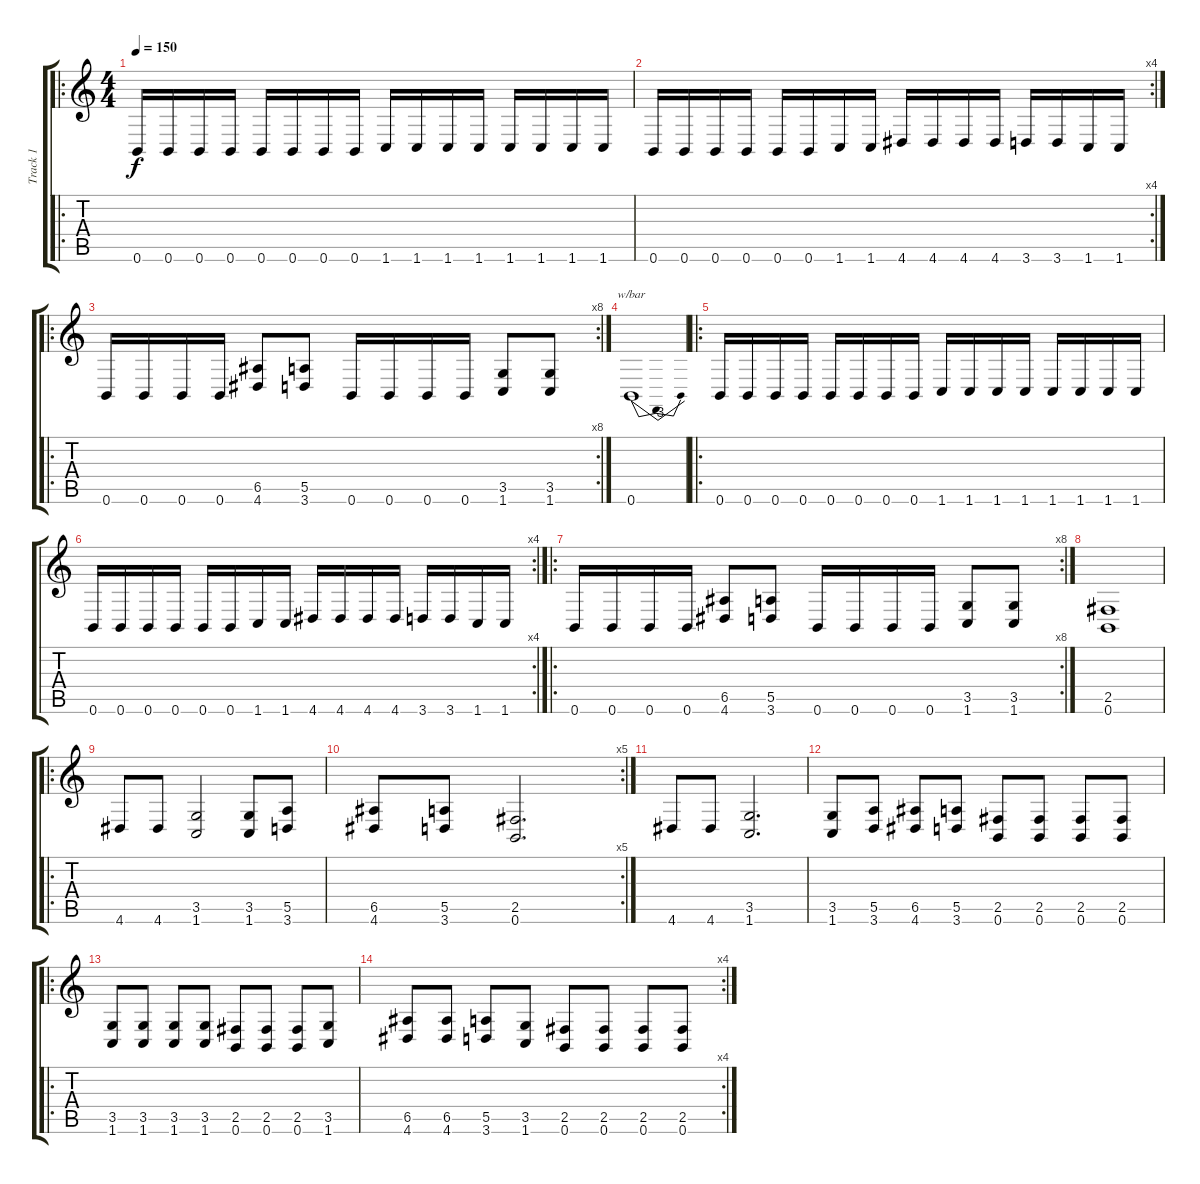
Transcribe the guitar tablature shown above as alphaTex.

\track ("Track 1" "Track 1") {instrument distortionguitar}
\staff {score tabs}
\tuning (B3 Gb3 D3 A2 E2 B1) {hide}
\ro
\ts (4 4)
\tempo 150
\clef g2
\ks c
0.6.16{dy f} 0.6.16 0.6.16 0.6.16 0.6.16 0.6.16 0.6.16 0.6.16 1.6.16 1.6.16 1.6.16 1.6.16 1.6.16 1.6.16 1.6.16 1.6.16 |
\rc 4
0.6.16 0.6.16 0.6.16 0.6.16 0.6.16 0.6.16 1.6.16 1.6.16 4.6.16 4.6.16 4.6.16 4.6.16 3.6.16 3.6.16 1.6.16 1.6.16 |
\ro
\rc 8
0.6.16 0.6.16 0.6.16 0.6.16 (6.5 4.6).8 (5.5 3.6).8 0.6.16 0.6.16 0.6.16 0.6.16 (3.5 1.6).8 (3.5 1.6).8 |
0.6.1{tbe (dip default 0 0 30 -12 60 0)} |
\ro
0.6.16 0.6.16 0.6.16 0.6.16 0.6.16 0.6.16 0.6.16 0.6.16 1.6.16 1.6.16 1.6.16 1.6.16 1.6.16 1.6.16 1.6.16 1.6.16 |
\rc 4
0.6.16 0.6.16 0.6.16 0.6.16 0.6.16 0.6.16 1.6.16 1.6.16 4.6.16 4.6.16 4.6.16 4.6.16 3.6.16 3.6.16 1.6.16 1.6.16 |
\ro
\rc 8
0.6.16 0.6.16 0.6.16 0.6.16 (6.5 4.6).8 (5.5 3.6).8 0.6.16 0.6.16 0.6.16 0.6.16 (3.5 1.6).8 (3.5 1.6).8 |
(2.5 0.6).1 |
\ro
4.6.8 4.6.8 (3.5 1.6).2 (3.5 1.6).8 (5.5 3.6).8 |
\rc 5
(6.5 4.6).8 (5.5 3.6).8 (2.5 0.6).2{d} |
4.6.8 4.6.8 (3.5 1.6).2{d} |
(3.5 1.6).8 (5.5 3.6).8 (6.5 4.6).8 (5.5 3.6).8 (2.5 0.6).8 (2.5 0.6).8 (2.5 0.6).8 (2.5 0.6).8 |
\ro
(3.5 1.6).8 (3.5 1.6).8 (3.5 1.6).8 (3.5 1.6).8 (2.5 0.6).8 (2.5 0.6).8 (2.5 0.6).8 (3.5 1.6).8 |
\rc 4
(6.5 4.6).8 (6.5 4.6).8 (5.5 3.6).8 (3.5 1.6).8 (2.5 0.6).8 (2.5 0.6).8 (2.5 0.6).8 (2.5 0.6).8
